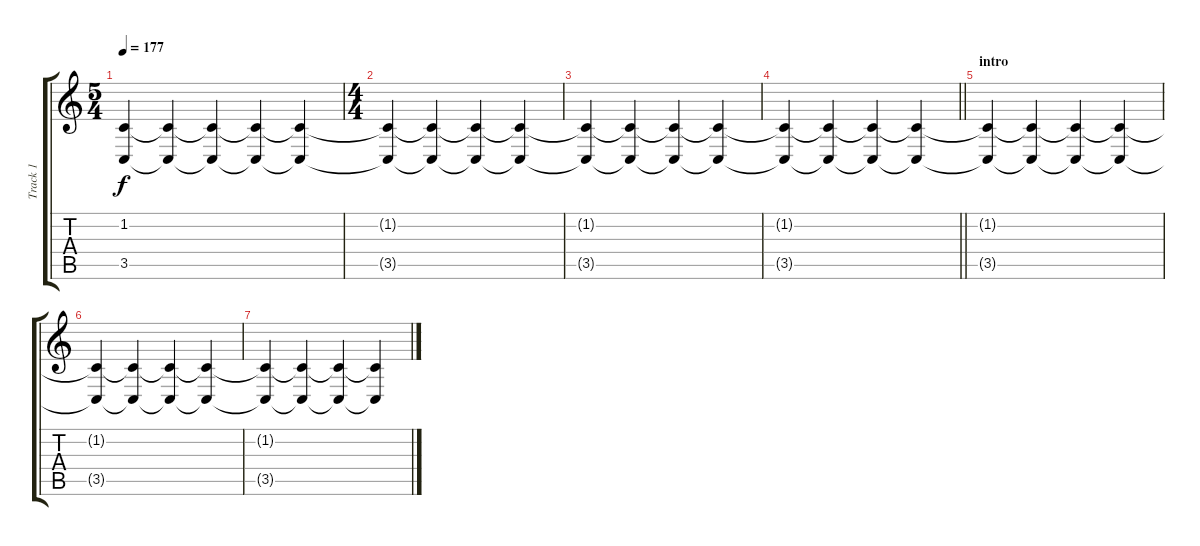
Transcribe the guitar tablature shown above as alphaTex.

\track ("Track 1" "Track 1") {instrument helicopter}
\staff {score tabs}
\tuning (E4 B3 G3 D3 A2 E2) {hide}
\ts (5 4)
\tempo 177
\clef g2
\ks c
(1.2 3.5).4{dy f balance 0 instrument helicopter} (1.2{t} 3.5{t}).4{balance 2} (1.2{t} 3.5{t}).4{balance 4} (1.2{t} 3.5{t}).4{balance 6} (1.2{t} 3.5{t}).4{balance 8} |
\ts (4 4)
(1.2{t} 3.5{t}).4{balance 10} (1.2{t} 3.5{t}).4{balance 12} (1.2{t} 3.5{t}).4{balance 14} (1.2{t} 3.5{t}).4{balance 16} |
(1.2{t} 3.5{t}).4{balance 14} (1.2{t} 3.5{t}).4{balance 12} (1.2{t} 3.5{t}).4{balance 9} (1.2{t} 3.5{t}).4{balance 8} |
\barLineRight lightlight
(1.2{t} 3.5{t}).4{balance 6} (1.2{t} 3.5{t}).4{balance 4} (1.2{t} 3.5{t}).4{balance 2} (1.2{t} 3.5{t}).4{balance 0} |
\section ("" "intro")
(1.2{t} 3.5{t}).4{balance 14} (1.2{t} 3.5{t}).4{balance 12} (1.2{t} 3.5{t}).4{balance 9} (1.2{t} 3.5{t}).4{balance 8} |
(1.2{t} 3.5{t}).4{balance 6} (1.2{t} 3.5{t}).4{balance 4} (1.2{t} 3.5{t}).4{volume 9 balance 2} (1.2{t} 3.5{t}).4{volume 7 balance 0} |
(1.2{t} 3.5{t}).4{balance 14} (1.2{t} 3.5{t}).4{volume 5 balance 12} (1.2{t} 3.5{t}).4{volume 3 balance 9} (1.2{t} 3.5{t}).4{volume 0 balance 8}
